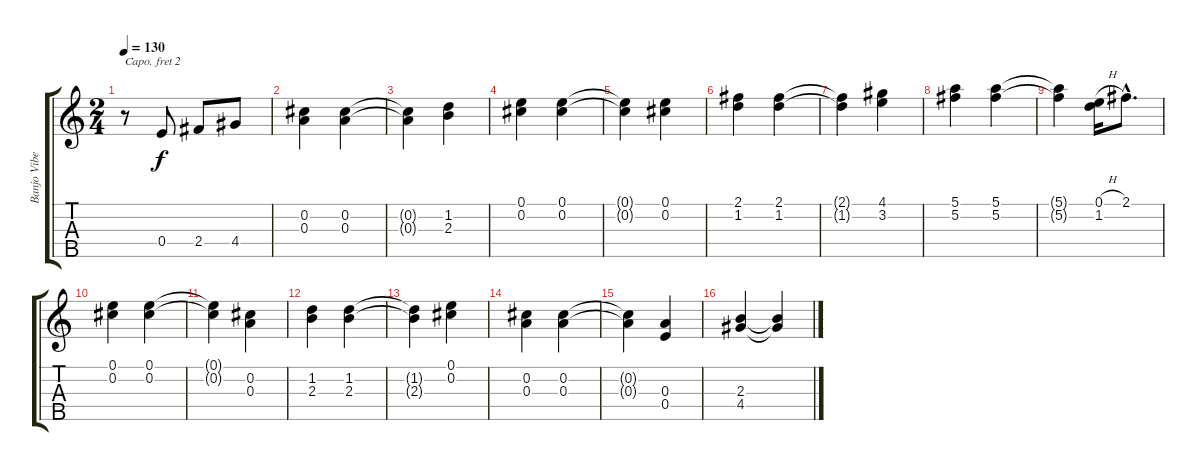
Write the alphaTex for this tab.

\track ("Banjo Vibes" "Banjo Vibe") {instrument vibraphone}
\staff {score tabs}
\capo 2
\tuning (D5 B4 G4 D4 G5) {hide}
\ts (2 4)
\tempo 130
\clef g2
\ks c
r.8{dy f} 0.4.8 2.4.8 4.4.8 |
(0.2 0.3).4 (0.2 0.3).4 |
(0.2{t} 0.3{t}).4 (1.2 2.3).4 |
(0.1 0.2).4 (0.1 0.2).4 |
(0.1{t} 0.2{t}).4 (0.1 0.2).4 |
(2.1 1.2).4 (2.1 1.2).4 |
(2.1{t} 1.2{t}).4 (4.1 3.2).4 |
(5.1 5.2).4 (5.1 5.2).4 |
(5.1{t} 5.2{t}).4 (0.1{h} 1.2).16 2.1{hac}.8{d} |
(0.1 0.2).4 (0.1 0.2).4 |
(0.1{t} 0.2{t}).4 (0.2 0.3).4 |
(1.2 2.3).4 (1.2 2.3).4 |
(1.2{t} 2.3{t}).4 (0.1 0.2).4 |
(0.2 0.3).4 (0.2 0.3).4 |
(0.2{t} 0.3{t}).4 (0.3 0.4).4 |
(2.3 4.4).4 (2.3{t} 4.4{t}).4
